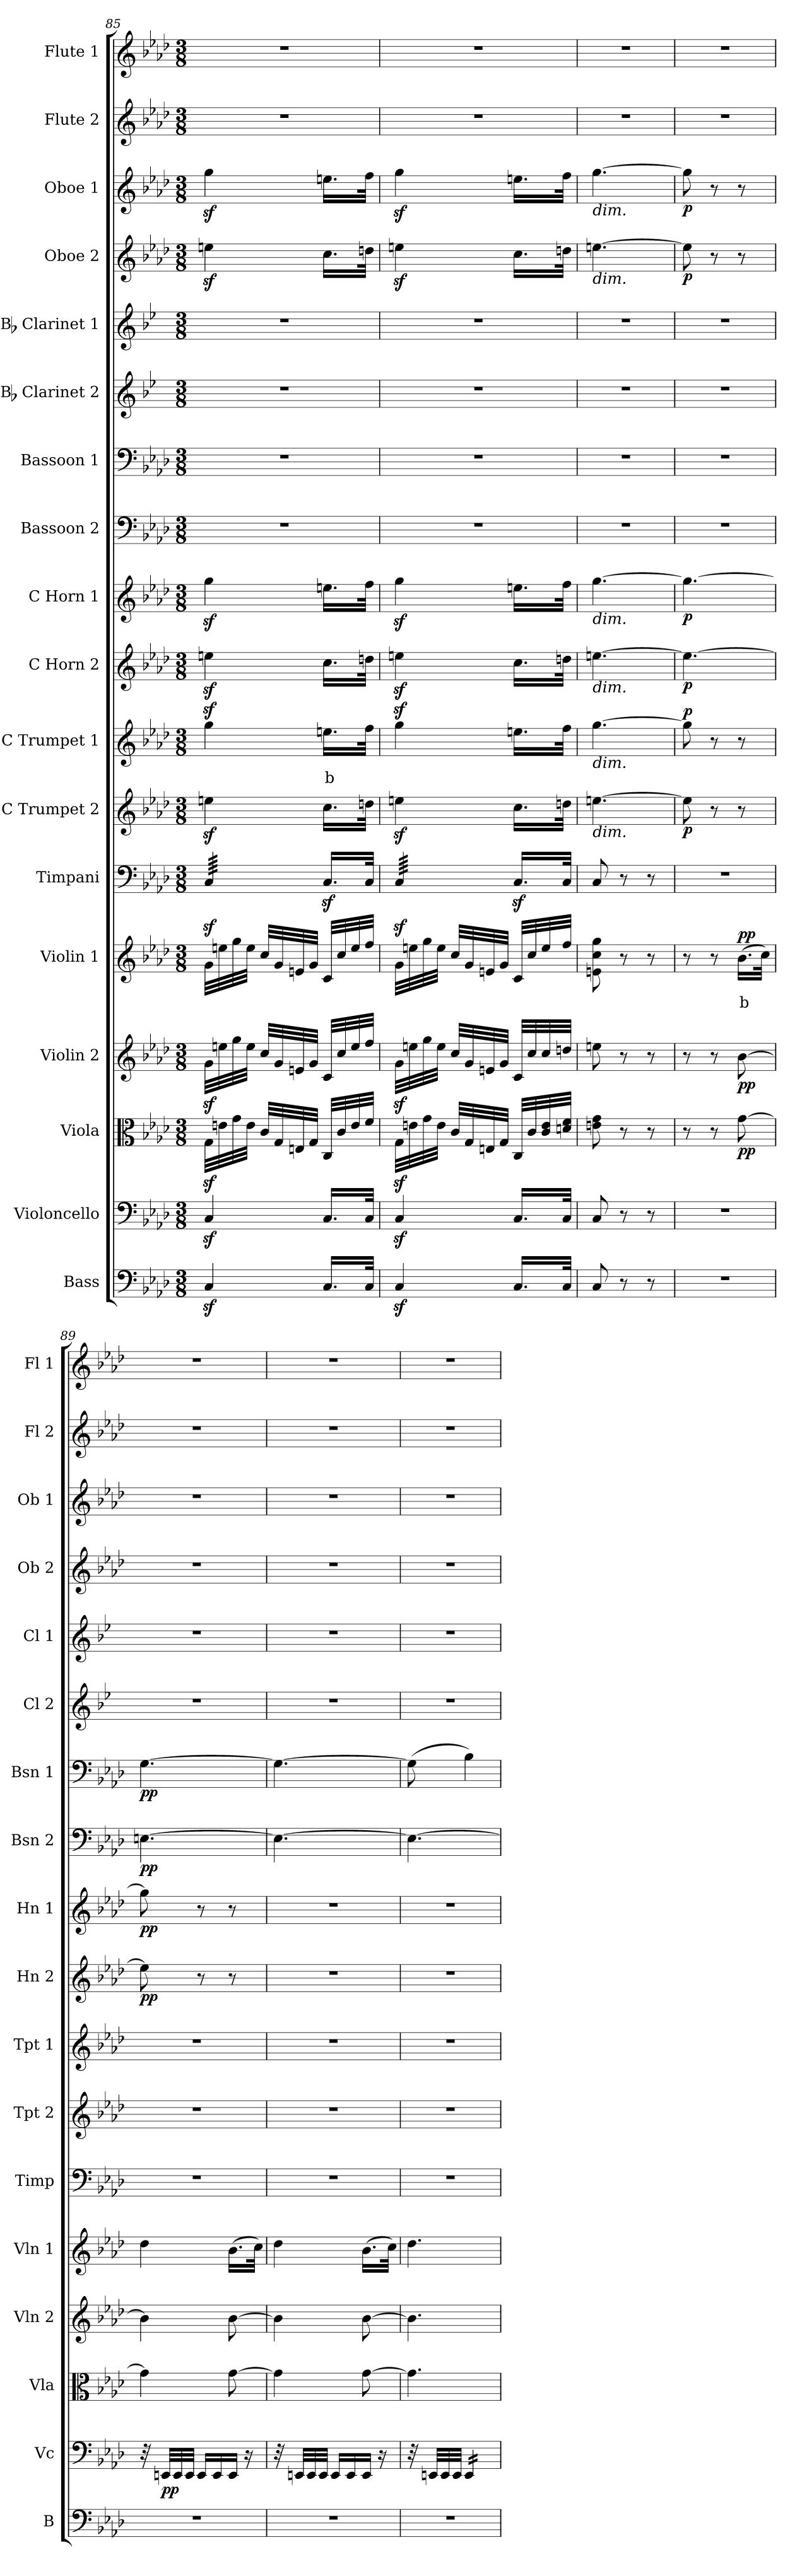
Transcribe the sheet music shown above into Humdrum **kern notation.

**kern	**kern	**dynam	**kern	**dynam	**kern	**dynam	**kern	**text	**dynam	**kern	**kern	**dynam	**kern	**text	**dynam	**kern	**dynam	**kern	**dynam	**kern	**dynam	**kern	**dynam	**kern	**kern	**kern	**dynam	**kern	**dynam	**kern	**kern
*part18	*part17	*part17	*part16	*part16	*part15	*part15	*part14	*part14	*part14	*part13	*part12	*part12	*part11	*part11	*part11	*part10	*part10	*part9	*part9	*part8	*part8	*part7	*part7	*part6	*part5	*part4	*part4	*part3	*part3	*part2	*part1
*staff18	*staff17	*staff17	*staff16	*staff16	*staff15	*staff15	*staff14	*staff14	*staff14	*staff13	*staff12	*staff12	*staff11	*staff11	*staff11	*staff10	*staff10	*staff9	*staff9	*staff8	*staff8	*staff7	*staff7	*staff6	*staff5	*staff4	*staff4	*staff3	*staff3	*staff2	*staff1
*I"Bass	*I"Violoncello	*	*I"Viola	*	*I"Violin 2	*	*I"Violin 1	*	*	*I"Timpani	*I"C Trumpet 2	*	*I"C Trumpet 1	*	*	*I"C Horn 2	*	*I"C Horn 1	*	*I"Bassoon 2	*	*I"Bassoon 1	*	*I"Bb Clarinet 2	*I"Bb Clarinet 1	*I"Oboe 2	*	*I"Oboe 1	*	*I"Flute 2	*I"Flute 1
*I'B	*I'Vc	*	*I'Vla	*	*I'Vln 2	*	*I'Vln 1	*	*	*I'Timp	*I'Tpt 2	*	*I'Tpt 1	*	*	*I'Hn 2	*	*I'Hn 1	*	*I'Bsn 2	*	*I'Bsn 1	*	*I'Cl 2	*I'Cl 1	*I'Ob 2	*	*I'Ob 1	*	*I'Fl 2	*I'Fl 1
*clefF4	*clefF4	*	*clefC3	*	*clefG2	*	*clefG2	*	*	*clefF4	*clefG2	*	*clefG2	*	*	*clefG2	*	*clefG2	*	*clefF4	*	*clefF4	*	*clefG2	*clefG2	*clefG2	*	*clefG2	*	*clefG2	*clefG2
*ITrd7c12	*	*	*	*	*	*	*	*	*	*	*	*	*	*	*	*ITrd7c12	*	*ITrd7c12	*	*	*	*	*	*ITrd1c2	*ITrd1c2	*	*	*	*	*	*
*k[b-e-a-d-]	*k[b-e-a-d-]	*	*k[b-e-a-d-]	*	*k[b-e-a-d-]	*	*k[b-e-a-d-]	*	*	*k[b-e-a-d-]	*k[b-e-a-d-]	*	*k[b-e-a-d-]	*	*	*k[b-e-a-d-]	*	*k[b-e-a-d-]	*	*k[b-e-a-d-]	*	*k[b-e-a-d-]	*	*k[b-e-a-d-]	*k[b-e-a-d-]	*k[b-e-a-d-]	*	*k[b-e-a-d-]	*	*k[b-e-a-d-]	*k[b-e-a-d-]
*M3/8	*M3/8	*	*M3/8	*	*M3/8	*	*M3/8	*	*	*M3/8	*M3/8	*	*M3/8	*	*	*M3/8	*	*M3/8	*	*M3/8	*	*M3/8	*	*M3/8	*M3/8	*M3/8	*	*M3/8	*	*M3/8	*M3/8
=85	=85	=85	=85	=85	=85	=85	=85	=85	=85	=85	=85	=85	=85	=85	=85	=85	=85	=85	=85	=85	=85	=85	=85	=85	=85	=85	=85	=85	=85	=85	=85
*	*	*	*	*	*	*	*	*	*	*tremolo	*	*	*	*	*	*	*	*	*	*	*	*	*	*	*	*	*	*	*	*	*
4CCz</	4Cz</	.	32Gz<\LLL	.	32gz<\LLL	.	32gz<\LLL	.	.	64C/LLLL	4eenz<\	.	4ggz<\	.	.	4enz<\	.	4gz<\	.	4.r	.	4.r	.	4.r	4.r	4eenz<\	.	4ggz<\	.	4.r	4.r
.	.	.	.	.	.	.	.	.	.	64C/	.	.	.	.	.	.	.	.	.	.	.	.	.	.	.	.	.	.	.	.	.
.	.	.	32en\	.	32een\	.	32een\	.	.	64C/	.	.	.	.	.	.	.	.	.	.	.	.	.	.	.	.	.	.	.	.	.
.	.	.	.	.	.	.	.	.	.	64C/	.	.	.	.	.	.	.	.	.	.	.	.	.	.	.	.	.	.	.	.	.
.	.	.	32g\	.	32gg\	.	32gg\	.	.	64C/	.	.	.	.	.	.	.	.	.	.	.	.	.	.	.	.	.	.	.	.	.
.	.	.	.	.	.	.	.	.	.	64C/	.	.	.	.	.	.	.	.	.	.	.	.	.	.	.	.	.	.	.	.	.
.	.	.	32e\JJJ	.	32ee\JJJ	.	32ee\JJJ	.	.	64C/	.	.	.	.	.	.	.	.	.	.	.	.	.	.	.	.	.	.	.	.	.
.	.	.	.	.	.	.	.	.	.	64C/	.	.	.	.	.	.	.	.	.	.	.	.	.	.	.	.	.	.	.	.	.
.	.	.	32c/LLL	.	32cc/LLL	.	32cc/LLL	.	.	64C/	.	.	.	.	.	.	.	.	.	.	.	.	.	.	.	.	.	.	.	.	.
.	.	.	.	.	.	.	.	.	.	64C/	.	.	.	.	.	.	.	.	.	.	.	.	.	.	.	.	.	.	.	.	.
.	.	.	32G/	.	32g/	.	32g/	.	.	64C/	.	.	.	.	.	.	.	.	.	.	.	.	.	.	.	.	.	.	.	.	.
.	.	.	.	.	.	.	.	.	.	64C/	.	.	.	.	.	.	.	.	.	.	.	.	.	.	.	.	.	.	.	.	.
.	.	.	32En/	.	32en/	.	32en/	.	.	64C/	.	.	.	.	.	.	.	.	.	.	.	.	.	.	.	.	.	.	.	.	.
.	.	.	.	.	.	.	.	.	.	64C/	.	.	.	.	.	.	.	.	.	.	.	.	.	.	.	.	.	.	.	.	.
.	.	.	32G/JJJ	.	32g/JJJ	.	32g/JJJ	.	.	64C/	.	.	.	.	.	.	.	.	.	.	.	.	.	.	.	.	.	.	.	.	.
.	.	.	.	.	.	.	.	.	.	64C/JJJJ	.	.	.	.	.	.	.	.	.	.	.	.	.	.	.	.	.	.	.	.	.
*	*	*	*	*	*	*	*	*	*	*Xtremolo	*	*	*	*	*	*	*	*	*	*	*	*	*	*	*	*	*	*	*	*	*
!	!	!	!	!	!	!	!	!	!	!	!	!	!	!LO:LY:b:color=#FF0000	!	!	!	!	!	!	!	!	!	!	!	!	!	!	!	!	!
16.CC/LL	16.C/LL	.	32C/LLL	.	32c/LLL	.	32c/LLL	.	.	16.Cz</LL	16.cc\LL	.	16.een\LL	b	.	16.c\LL	.	16.en\LL	.	.	.	.	.	.	.	16.cc\LL	.	16.een\LL	.	.	.
.	.	.	32c/	.	32cc/	.	32cc/	.	.	.	.	.	.	.	.	.	.	.	.	.	.	.	.	.	.	.	.	.	.	.	.
.	.	.	32e/	.	32ee/	.	32ee/	.	.	.	.	.	.	.	.	.	.	.	.	.	.	.	.	.	.	.	.	.	.	.	.
32CC/JJk	32C/JJk	.	32f/JJJ	.	32ff/JJJ	.	32ff/JJJ	.	.	32C/JJk	32ddn\JJk	.	32ff\JJk	.	.	32dn\JJk	.	32f\JJk	.	.	.	.	.	.	.	32ddn\JJk	.	32ff\JJk	.	.	.
=86	=86	=86	=86	=86	=86	=86	=86	=86	=86	=86	=86	=86	=86	=86	=86	=86	=86	=86	=86	=86	=86	=86	=86	=86	=86	=86	=86	=86	=86	=86	=86
*	*	*	*	*	*	*	*	*	*	*tremolo	*	*	*	*	*	*	*	*	*	*	*	*	*	*	*	*	*	*	*	*	*
4CCz</	4Cz</	.	32Gz<\LLL	.	32gz<\LLL	.	32gz<\LLL	.	.	64C/LLLL	4eenz<\	.	4ggz<\	.	.	4enz<\	.	4gz<\	.	4.r	.	4.r	.	4.r	4.r	4eenz<\	.	4ggz<\	.	4.r	4.r
.	.	.	.	.	.	.	.	.	.	64C/	.	.	.	.	.	.	.	.	.	.	.	.	.	.	.	.	.	.	.	.	.
.	.	.	32en\	.	32een\	.	32een\	.	.	64C/	.	.	.	.	.	.	.	.	.	.	.	.	.	.	.	.	.	.	.	.	.
.	.	.	.	.	.	.	.	.	.	64C/	.	.	.	.	.	.	.	.	.	.	.	.	.	.	.	.	.	.	.	.	.
.	.	.	32g\	.	32gg\	.	32gg\	.	.	64C/	.	.	.	.	.	.	.	.	.	.	.	.	.	.	.	.	.	.	.	.	.
.	.	.	.	.	.	.	.	.	.	64C/	.	.	.	.	.	.	.	.	.	.	.	.	.	.	.	.	.	.	.	.	.
.	.	.	32e\JJJ	.	32ee\JJJ	.	32ee\JJJ	.	.	64C/	.	.	.	.	.	.	.	.	.	.	.	.	.	.	.	.	.	.	.	.	.
.	.	.	.	.	.	.	.	.	.	64C/	.	.	.	.	.	.	.	.	.	.	.	.	.	.	.	.	.	.	.	.	.
.	.	.	32c/LLL	.	32cc/LLL	.	32cc/LLL	.	.	64C/	.	.	.	.	.	.	.	.	.	.	.	.	.	.	.	.	.	.	.	.	.
.	.	.	.	.	.	.	.	.	.	64C/	.	.	.	.	.	.	.	.	.	.	.	.	.	.	.	.	.	.	.	.	.
.	.	.	32G/	.	32g/	.	32g/	.	.	64C/	.	.	.	.	.	.	.	.	.	.	.	.	.	.	.	.	.	.	.	.	.
.	.	.	.	.	.	.	.	.	.	64C/	.	.	.	.	.	.	.	.	.	.	.	.	.	.	.	.	.	.	.	.	.
.	.	.	32En/	.	32en/	.	32en/	.	.	64C/	.	.	.	.	.	.	.	.	.	.	.	.	.	.	.	.	.	.	.	.	.
.	.	.	.	.	.	.	.	.	.	64C/	.	.	.	.	.	.	.	.	.	.	.	.	.	.	.	.	.	.	.	.	.
.	.	.	32G/JJJ	.	32g/JJJ	.	32g/JJJ	.	.	64C/	.	.	.	.	.	.	.	.	.	.	.	.	.	.	.	.	.	.	.	.	.
.	.	.	.	.	.	.	.	.	.	64C/JJJJ	.	.	.	.	.	.	.	.	.	.	.	.	.	.	.	.	.	.	.	.	.
*	*	*	*	*	*	*	*	*	*	*Xtremolo	*	*	*	*	*	*	*	*	*	*	*	*	*	*	*	*	*	*	*	*	*
16.CC/LL	16.C/LL	.	32C/LLL	.	32c/LLL	.	32c/LLL	.	.	16.Cz</LL	16.cc\LL	.	16.een\LL	.	.	16.c\LL	.	16.en\LL	.	.	.	.	.	.	.	16.cc\LL	.	16.een\LL	.	.	.
.	.	.	32c/	.	32cc/	.	32cc/	.	.	.	.	.	.	.	.	.	.	.	.	.	.	.	.	.	.	.	.	.	.	.	.
.	.	.	32c/ 32e/	.	32cc/	.	32ee/	.	.	.	.	.	.	.	.	.	.	.	.	.	.	.	.	.	.	.	.	.	.	.	.
32CC/JJk	32C/JJk	.	32dn/ 32f/JJJ	.	32ddn/JJJ	.	32ff/JJJ	.	.	32C/JJk	32ddn\JJk	.	32ff\JJk	.	.	32dn\JJk	.	32f\JJk	.	.	.	.	.	.	.	32ddn\JJk	.	32ff\JJk	.	.	.
=87	=87	=87	=87	=87	=87	=87	=87	=87	=87	=87	=87	=87	=87	=87	=87	=87	=87	=87	=87	=87	=87	=87	=87	=87	=87	=87	=87	=87	=87	=87	=87
!	!	!	!	!	!	!	!	!	!	!	!	!	!	!	!	!	!	!	!	!	!	!	!	!	!	!	!	!LO:TX:b:i:t=dim.	!	!	!
!	!	!	!	!	!	!	!	!	!	!	!	!	!	!	!	!	!	!	!	!	!	!	!	!	!	!LO:TX:b:i:t=dim.	!	!	!	!	!
!	!	!	!	!	!	!	!	!	!	!	!	!	!	!	!	!	!	!LO:TX:b:i:t=dim.	!	!	!	!	!	!	!	!	!	!	!	!	!
!	!	!	!	!	!	!	!	!	!	!	!	!	!	!	!	!LO:TX:b:i:t=dim.	!	!	!	!	!	!	!	!	!	!	!	!	!	!	!
!	!	!	!	!	!	!	!	!	!	!	!	!	!LO:TX:b:i:t=dim.	!	!	!	!	!	!	!	!	!	!	!	!	!	!	!	!	!	!
!	!	!	!	!	!	!	!	!	!	!	!LO:TX:b:i:t=dim.	!	!	!	!	!	!	!	!	!	!	!	!	!	!	!	!	!	!	!	!
8CC/	8C/	.	8en\ 8g\	.	8een\	.	8en\ 8cc\ 8gg\	.	.	8C/	[4.een\	.	[4.gg\	.	.	[4.en\	.	[4.g\	.	4.r	.	4.r	.	4.r	4.r	[4.een\	.	[4.gg\	.	4.r	4.r
8r	8r	.	8r	.	8r	.	8r	.	.	8r	.	.	.	.	.	.	.	.	.	.	.	.	.	.	.	.	.	.	.	.	.
8r	8r	.	8r	.	8r	.	8r	.	.	8r	.	.	.	.	.	.	.	.	.	.	.	.	.	.	.	.	.	.	.	.	.
=88	=88	=88	=88	=88	=88	=88	=88	=88	=88	=88	=88	=88	=88	=88	=88	=88	=88	=88	=88	=88	=88	=88	=88	=88	=88	=88	=88	=88	=88	=88	=88
!	!	!	!	!	!	!	!	!	!	!	!	!LO:DY:b	!	!	!LO:DY:b	!	!LO:DY:b	!	!LO:DY:b	!	!	!	!	!	!	!	!LO:DY:b	!	!LO:DY:b	!	!
4.r	4.r	.	8r	.	8r	.	8r	.	.	4.r	8ee\]	p	8gg\]	.	p	4.e\_	p	4.g\_	p	4.r	.	4.r	.	4.r	4.r	8ee\]	p	8gg\]	p	4.r	4.r
.	.	.	8r	.	8r	.	8r	.	.	.	8r	.	8r	.	.	.	.	.	.	.	.	.	.	.	.	8r	.	8r	.	.	.
!	!	!	!	!LO:DY:b	!	!LO:DY:b	!	!LO:LY:b:color=#FF0000	!LO:DY:b	!	!	!	!	!	!	!	!	!	!	!	!	!	!	!	!	!	!	!	!	!	!
.	.	.	[8g\	pp	[8b-\	pp	(16.b-\LL	b	pp	.	8r	.	8r	.	.	.	.	.	.	.	.	.	.	.	.	8r	.	8r	.	.	.
.	.	.	.	.	.	.	32cc\JJk)	.	.	.	.	.	.	.	.	.	.	.	.	.	.	.	.	.	.	.	.	.	.	.	.
!!LO:PB:g=z
=89	=89	=89	=89	=89	=89	=89	=89	=89	=89	=89	=89	=89	=89	=89	=89	=89	=89	=89	=89	=89	=89	=89	=89	=89	=89	=89	=89	=89	=89	=89	=89
!	!	!	!	!	!	!	!	!	!	!	!	!	!	!	!	!	!LO:DY:b	!	!LO:DY:b	!	!LO:DY:b	!	!LO:DY:b	!	!	!	!	!	!	!	!
4.r	32r	.	4g\]	.	4b-\]	.	4dd-\	.	.	4.r	4.r	.	4.r	.	.	8e\]	pp	8g\]	pp	[4.En\	pp	[4.G\	pp	4.r	4.r	4.r	.	4.r	.	4.r	4.r
!	!	!LO:DY:b	!	!	!	!	!	!	!	!	!	!	!	!	!	!	!	!	!	!	!	!	!	!	!	!	!	!	!	!	!
.	32EEn/LLL	pp	.	.	.	.	.	.	.	.	.	.	.	.	.	.	.	.	.	.	.	.	.	.	.	.	.	.	.	.	.
.	32EE/	.	.	.	.	.	.	.	.	.	.	.	.	.	.	.	.	.	.	.	.	.	.	.	.	.	.	.	.	.	.
.	32EE/JJJ	.	.	.	.	.	.	.	.	.	.	.	.	.	.	.	.	.	.	.	.	.	.	.	.	.	.	.	.	.	.
.	16EE/LL	.	.	.	.	.	.	.	.	.	.	.	.	.	.	8r	.	8r	.	.	.	.	.	.	.	.	.	.	.	.	.
.	16EE/	.	.	.	.	.	.	.	.	.	.	.	.	.	.	.	.	.	.	.	.	.	.	.	.	.	.	.	.	.	.
.	16EE/JJ	.	[8g\	.	[8b-\	.	(16.b-\LL	.	.	.	.	.	.	.	.	8r	.	8r	.	.	.	.	.	.	.	.	.	.	.	.	.
.	16r	.	.	.	.	.	.	.	.	.	.	.	.	.	.	.	.	.	.	.	.	.	.	.	.	.	.	.	.	.	.
.	.	.	.	.	.	.	32cc\JJk)	.	.	.	.	.	.	.	.	.	.	.	.	.	.	.	.	.	.	.	.	.	.	.	.
=90	=90	=90	=90	=90	=90	=90	=90	=90	=90	=90	=90	=90	=90	=90	=90	=90	=90	=90	=90	=90	=90	=90	=90	=90	=90	=90	=90	=90	=90	=90	=90
4.r	32r	.	4g\]	.	4b-\]	.	4dd-\	.	.	4.r	4.r	.	4.r	.	.	4.r	.	4.r	.	4.E\_	.	4.G\_	.	4.r	4.r	4.r	.	4.r	.	4.r	4.r
.	32EEn/LLL	.	.	.	.	.	.	.	.	.	.	.	.	.	.	.	.	.	.	.	.	.	.	.	.	.	.	.	.	.	.
.	32EE/	.	.	.	.	.	.	.	.	.	.	.	.	.	.	.	.	.	.	.	.	.	.	.	.	.	.	.	.	.	.
.	32EE/JJJ	.	.	.	.	.	.	.	.	.	.	.	.	.	.	.	.	.	.	.	.	.	.	.	.	.	.	.	.	.	.
.	16EE/LL	.	.	.	.	.	.	.	.	.	.	.	.	.	.	.	.	.	.	.	.	.	.	.	.	.	.	.	.	.	.
.	16EE/	.	.	.	.	.	.	.	.	.	.	.	.	.	.	.	.	.	.	.	.	.	.	.	.	.	.	.	.	.	.
.	16EE/JJ	.	[8g\	.	[8b-\	.	(16.b-\LL	.	.	.	.	.	.	.	.	.	.	.	.	.	.	.	.	.	.	.	.	.	.	.	.
.	16r	.	.	.	.	.	.	.	.	.	.	.	.	.	.	.	.	.	.	.	.	.	.	.	.	.	.	.	.	.	.
.	.	.	.	.	.	.	32cc\JJk)	.	.	.	.	.	.	.	.	.	.	.	.	.	.	.	.	.	.	.	.	.	.	.	.
=91	=91	=91	=91	=91	=91	=91	=91	=91	=91	=91	=91	=91	=91	=91	=91	=91	=91	=91	=91	=91	=91	=91	=91	=91	=91	=91	=91	=91	=91	=91	=91
!	!	!	!	!LO:DY:b	!	!	!	!	!	!	!	!	!	!	!	!	!	!	!	!	!	!	!	!	!	!	!	!	!	!	!
!	!	!	!	!LO:DY:n=1:b	!	!LO:DY:b	!	!	!	!	!	!	!	!	!	!	!	!	!	!	!	!	!	!	!	!	!	!	!	!	!
!	!	!	!	!	!	!LO:DY:n=1:b	!	!	!LO:DY:b	!	!	!	!	!	!	!	!	!	!	!	!	!	!	!	!	!	!	!	!	!	!
!	!	!	!	!	!	!	!	!	!LO:DY:n=1:b	!	!	!	!	!	!	!	!	!	!	!	!LO:DY:b	!	!	!	!	!	!	!	!	!	!
!	!	!	!	!	!	!	!	!	!	!	!	!	!	!	!	!	!	!	!	!	!LO:DY:n=1:b	!	!LO:DY:b	!	!	!	!	!	!	!	!
!	!	!	!	!	!	!	!	!	!	!	!	!	!	!	!	!	!	!	!	!	!	!	!LO:DY:n=1:b	!	!	!	!	!	!	!	!
4.r	32r	.	4.g\]	other-dynamics pp	4.b-\]	other-dynamics pp	4.dd-\	.	other-dynamics pp	4.r	4.r	.	4.r	.	.	4.r	.	4.r	.	4.E\_	other-dynamics pp	(8G\]	other-dynamics pp	4.r	4.r	4.r	.	4.r	.	4.r	4.r
.	32EEn/LLL	.	.	.	.	.	.	.	.	.	.	.	.	.	.	.	.	.	.	.	.	.	.	.	.	.	.	.	.	.	.
.	32EE/	.	.	.	.	.	.	.	.	.	.	.	.	.	.	.	.	.	.	.	.	.	.	.	.	.	.	.	.	.	.
.	32EE/JJJ	.	.	.	.	.	.	.	.	.	.	.	.	.	.	.	.	.	.	.	.	.	.	.	.	.	.	.	.	.	.
*	*tremolo	*	*	*	*	*	*	*	*	*	*	*	*	*	*	*	*	*	*	*	*	*	*	*	*	*	*	*	*	*	*
.	16EE/LL	.	.	.	.	.	.	.	.	.	.	.	.	.	.	.	.	.	.	.	.	4B-\)	.	.	.	.	.	.	.	.	.
.	16EE/	.	.	.	.	.	.	.	.	.	.	.	.	.	.	.	.	.	.	.	.	.	.	.	.	.	.	.	.	.	.
.	16EE/	.	.	.	.	.	.	.	.	.	.	.	.	.	.	.	.	.	.	.	.	.	.	.	.	.	.	.	.	.	.
.	16EE/JJ	.	.	.	.	.	.	.	.	.	.	.	.	.	.	.	.	.	.	.	.	.	.	.	.	.	.	.	.	.	.
*	*Xtremolo	*	*	*	*	*	*	*	*	*	*	*	*	*	*	*	*	*	*	*	*	*	*	*	*	*	*	*	*	*	*
=	=	=	=	=	=	=	=	=	=	=	=	=	=	=	=	=	=	=	=	=	=	=	=	=	=	=	=	=	=	=	=
*-	*-	*-	*-	*-	*-	*-	*-	*-	*-	*-	*-	*-	*-	*-	*-	*-	*-	*-	*-	*-	*-	*-	*-	*-	*-	*-	*-	*-	*-	*-	*-
